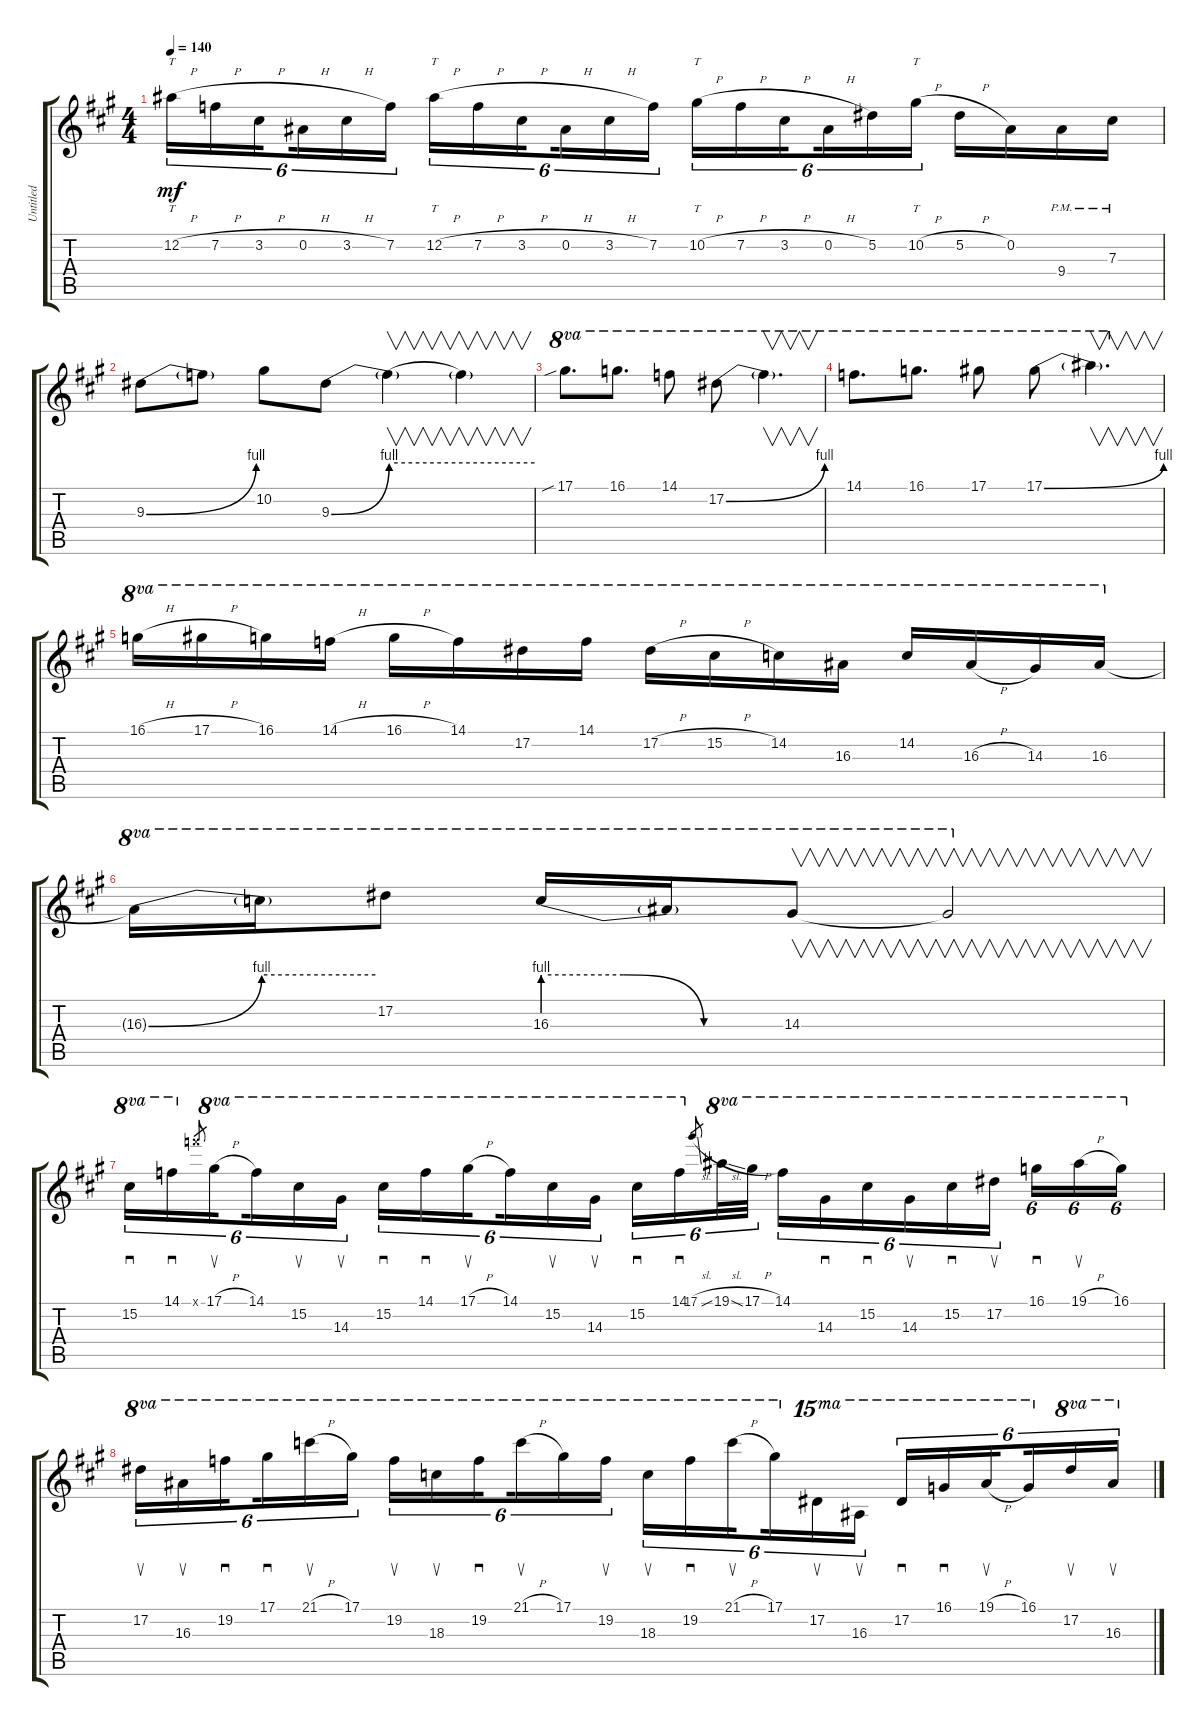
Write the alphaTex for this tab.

\track ("Untitled" "Untitled") {instrument distortionguitar}
\staff {score tabs}
\tuning (Eb4 Bb3 Gb3 Db3 Ab2 Eb2) {hide}
\ts (4 4)
\tempo 140
\clef g2
\ks a
12.2{h}.16{tt tu (6 4) dy mf} 7.2{h}.16{tu (6 4)} 3.2{h}.16{tu (6 4) beam splitsecondary} 0.2{h}.16{tu (6 4)} 3.2{h}.16{tu (6 4)} 7.2.16{tu (6 4)} 12.2{h}.16{tt tu (6 4)} 7.2{h}.16{tu (6 4)} 3.2{h}.16{tu (6 4) beam splitsecondary} 0.2{h}.16{tu (6 4)} 3.2{h}.16{tu (6 4)} 7.2.16{tu (6 4)} 10.2{h}.16{tt tu (6 4)} 7.2{h}.16{tu (6 4)} 3.2{h}.16{tu (6 4) beam splitsecondary} 0.2{h}.16{tu (6 4)} 5.2.16{tu (6 4)} 10.2{h}.16{tt tu (6 4)} 5.2{h}.16 0.2.16 9.4{pm}.16 7.3{pm}.16 |
9.3{be (bend 0 0 60 4)}.8 9.3{t}.8 10.2.8 9.3{be (bend 0 0 60 4)}.8 9.3{be (hold 0 4 60 4) t}.4{v} 9.3{t}.4{v} |
17.1{sib}.8{d ot 8va} 16.1.8{d ot 8va} 14.1.8{ot 8va} 17.2{be (bend 0 0 60 4)}.8{ot 8va} 17.2{t}.4{v d ot 8va} |
14.1.8{d ot 8va} 16.1.8{d ot 8va} 17.1.8{ot 8va} 17.1{be (bend 0 0 60 4)}.8{ot 8va} 17.1{t}.4{v d ot 8va} |
16.1{h}.16{ot 8va} 17.1{h}.16{ot 8va} 16.1.16{ot 8va} 14.1{h}.16{ot 8va} 16.1{h}.16{ot 8va} 14.1.16{ot 8va} 17.2.16{ot 8va} 14.1.16{ot 8va} 17.2{h}.16{ot 8va} 15.2{h}.16{ot 8va} 14.2.16{ot 8va} 16.3.16{ot 8va} 14.2.16{ot 8va} 16.3{h}.16{ot 8va} 14.3.16{ot 8va} 16.3.16{ot 8va} |
16.3{be (bend 0 0 60 4) t}.16{ot 8va} 16.3{be (hold 0 4 60 4) t}.16{ot 8va} 17.2.8{ot 8va} 16.3{be (custom 0 4 20 4 40 0 60 0)}.16{ot 8va} 16.3{t}.16{ot 8va} 14.3.8{v ot 8va} 14.3{t}.2{v ot 8va} |
15.2.16{sd tu (6 4) ot 8va} 14.1.16{sd tu (6 4) ot 8va} 14.1{x}.8{gr} 17.1{h}.16{su tu (6 4) ot 8va beam splitsecondary} 14.1.16{tu (6 4) ot 8va} 15.2.16{su tu (6 4) ot 8va} 14.3.16{su tu (6 4) ot 8va} 15.2.16{sd tu (6 4) ot 8va} 14.1.16{sd tu (6 4) ot 8va} 17.1{h}.16{su tu (6 4) ot 8va beam splitsecondary} 14.1.16{tu (6 4) ot 8va} 15.2.16{su tu (6 4) ot 8va} 14.3.16{su tu (6 4) ot 8va} 15.2.16{sd tu (6 4) ot 8va} 14.1.16{sd tu (6 4) ot 8va} 17.1{sl}.8{gr} 19.1{sl}.32{tu (6 4) ot 8va} 17.1{h}.32{tu (6 4) ot 8va beam splitsecondary} 14.1.16{tu (6 4) ot 8va} 14.3.16{sd tu (6 4) ot 8va} 15.2.16{sd tu (6 4) ot 8va} 14.3.16{su tu (6 4) ot 8va} 15.2.16{sd tu (6 4) ot 8va} 17.2.16{su tu (6 4) ot 8va beam splitsecondary} 16.1.16{sd tu (6 4) ot 8va} 19.1{h}.16{su tu (6 4) ot 8va} 16.1.16{tu (6 4) ot 8va} |
17.2.16{su tu (6 4) ot 8va} 16.3.16{su tu (6 4) ot 8va} 19.2.16{sd tu (6 4) ot 8va beam splitsecondary} 17.1.16{sd tu (6 4) ot 8va} 21.1{h}.16{su tu (6 4) ot 8va} 17.1.16{tu (6 4) ot 8va} 19.2.16{su tu (6 4) ot 8va} 18.3.16{su tu (6 4) ot 8va} 19.2.16{sd tu (6 4) ot 8va beam splitsecondary} 21.1{h}.16{su tu (6 4) ot 8va} 17.1.16{tu (6 4) ot 8va} 19.2.16{su tu (6 4) ot 8va} 18.3.16{su tu (6 4) ot 8va} 19.2.16{sd tu (6 4) ot 8va} 21.1{h}.16{su tu (6 4) ot 8va beam splitsecondary} 17.1.16{tu (6 4) ot 8va} 17.2.16{su tu (6 4) ot 15ma} 16.3.16{su tu (6 4) ot 15ma} 17.2.16{sd tu (6 4) ot 15ma} 16.1.16{sd tu (6 4) ot 15ma} 19.1{h}.16{su tu (6 4) ot 15ma beam splitsecondary} 16.1.16{tu (6 4) ot 15ma} 17.2.16{su tu (6 4) ot 8va} 16.3.16{su tu (6 4) ot 8va}
